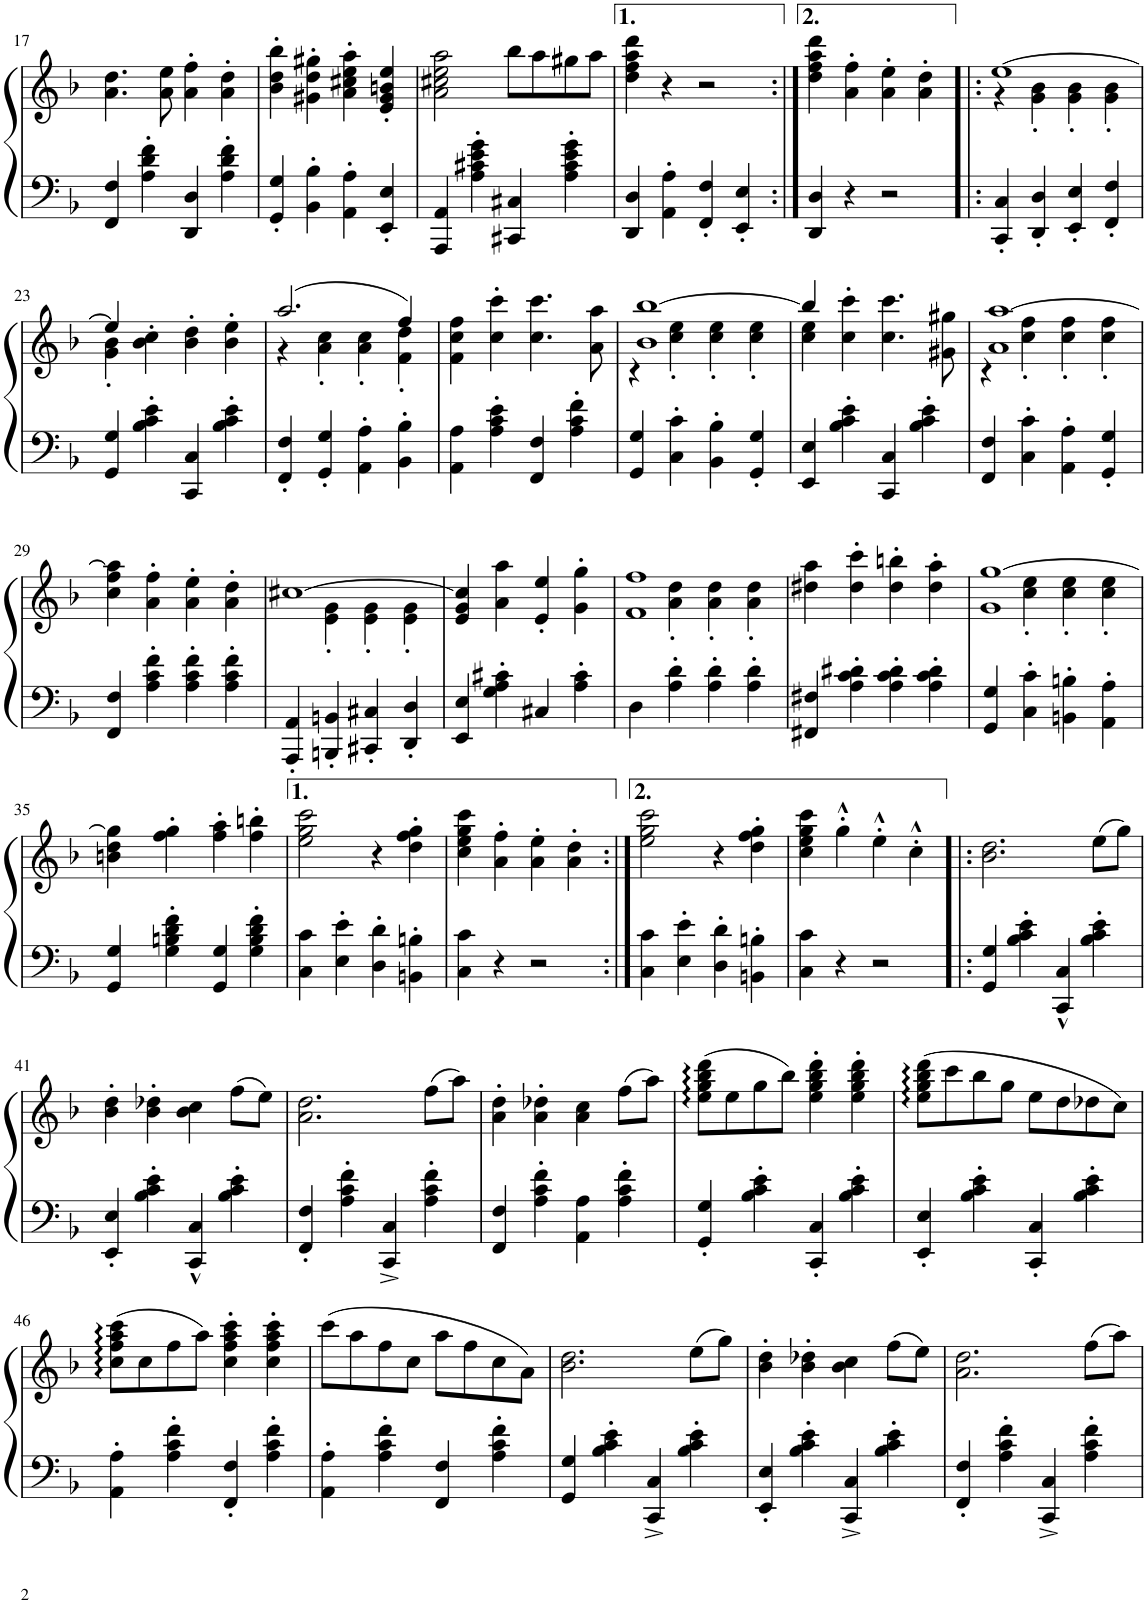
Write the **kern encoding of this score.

**kern	**kern
*part1	*part1
*staff2	*staff1
*I"Piano	*
*I'Pno.	*
!!LO:PB:g=z
*clefF4	*clefG2
*k[b-]	*k[b-]
*M4/4	*M4/4
*met(c)	*met(c)
=17	=17
4FF/ 4F/	4.a\ 4.dd\
4A\' 4d\' 4f\'	.
.	8a\ 8ee\
4DD/ 4D/	4a\' 4ff\'
4A\' 4d\' 4f\'	4a\' 4dd\'
=18	=18
4GG/' 4G/'	4b-\' 4dd\' 4bb-\'
4BB-\' 4B-\'	4g#X\' 4dd\' 4gg#X\'
4AA\' 4A\'	4a\' 4cc#X\' 4ee\' 4aa\'
4EE/' 4E/'	4e/' 4g#/' 4bn/' 4ee/'
=19	=19
4AAA/ 4AA/	2a\ 2cc#X\ 2ee\ 2aa\
4A\' 4c#X\' 4e\' 4g\'	.
4CC#X/ 4C#X/	8bb-\L
.	8aa\
4A\' 4c#\' 4e\' 4g\'	8gg#X\
.	8aa\J
=20	=20
4DD/ 4D/	4dd\ 4ff\ 4aa\ 4ddd\
4AA\' 4A\'	4r
4FF/' 4F/'	2r
4EE/' 4E/'	.
=21:|!	=21:|!
4DD/ 4D/	4dd\ 4ff\ 4aa\ 4ddd\
4r	4a\' 4ff\'
2r	4a\' 4ee\'
.	4a\' 4dd\'
=22!|:	=22!|:
*	*^
4CC/' 4C/'	[1ee	4r
4DD/' 4D/'	.	4g\' 4b-\'
4EE/' 4E/'	.	4g\' 4b-\'
4FF/' 4F/'	.	4g\' 4b-\'
!!LO:LB:g=z	!!
=23	=23	=23
4GG/ 4G/	4g\' 4b-\'	4ee/]
4B-\' 4c\' 4e\'	4b-\' 4cc\'	2.ryy
4CC/ 4C/	4b-\' 4dd\'	.
4B-\' 4c\' 4e\'	4b-\' 4ee\'	.
=24	=24	=24
4FF/' 4F/'	(2.aa/	4r
4GG/' 4G/'	.	4a\' 4cc\'
4AA\' 4A\'	.	4a\' 4cc\'
4BB-\' 4B-\'	4ff/)	4f\' 4dd\'
*	*v	*v
=25	=25
4AA\ 4A\	4f\ 4cc\ 4ff\
4A\' 4c\' 4e\'	4cc\' 4ccc\'
4FF/ 4F/	4.cc\ 4.ccc\
4A\' 4c\' 4f\'	.
.	8a\ 8aa\
=26	=26
*	*^
4GG/ 4G/	1b- [1bb-	4r
4C\' 4c\'	.	4cc\' 4ee\'
4BB-\' 4B-\'	.	4cc\' 4ee\'
4GG/' 4G/'	.	4cc\' 4ee\'
=27	=27	=27
4EE/ 4E/	4cc\ 4ee\	4bb-/]
4B-\' 4c\' 4e\'	4cc\'> 4ccc\'>	2.ryy
4CC/ 4C/	4.cc\ 4.ccc\	.
4B-\' 4c\' 4e\'	.	.
.	8g#X\ 8gg#X\	.
=28	=28	=28
4FF/ 4F/	1a [1aa	4r
4C\' 4c\'	.	4cc\' 4ff\'
4AA\' 4A\'	.	4cc\' 4ff\'
4GG/' 4G/'	.	4cc\' 4ff\'
*	*v	*v
!!LO:LB:g=z
=29	=29
4FF/ 4F/	4cc\ 4ff\ 4aa\]
4A\' 4c\' 4f\'	4a\' 4ff\'
4A\' 4c\' 4f\'	4a\' 4ee\'
4A\' 4c\' 4f\'	4a\' 4dd\'
=30	=30
*	*^
4AAA/' 4AA/'	[1cc#X	4ryy
4BBBn/' 4BBn/'	.	4e\' 4g\'
4CC#X/' 4C#X/'	.	4e\' 4g\'
4DD/' 4D/'	.	4e\' 4g\'
*	*v	*v
=31	=31
4EE/ 4E/	4e/ 4g/ 4cc#/]
4G\' 4A\' 4c#X\'	4a\ 4aa\
4C#X/	4e/' 4ee/'
4A\' 4c#\'	4g\' 4gg\'
=32	=32
*	*^
4D\	1f 1ff	4ryy
4A\' 4d\'	.	4a\' 4dd\'
4A\' 4d\'	.	4a\' 4dd\'
4A\' 4d\'	.	4a\' 4dd\'
*	*v	*v
=33	=33
4FF#X/ 4F#X/	4dd#X\ 4aa\
4A\' 4c\' 4d#X\'	4dd#\' 4ccc\'
4A\' 4c\' 4d#\'	4dd#\' 4bbn\'
4A\' 4c\' 4d#\'	4dd#\' 4aa\'
=34	=34
*	*^
4GG/ 4G/	1g [1gg	4ryy
4C\' 4c\'	.	4cc\' 4ee\'
4BBn\' 4Bn\'	.	4cc\' 4ee\'
4AA\' 4A\'	.	4cc\' 4ee\'
*	*v	*v
!!LO:LB:g=z
=35	=35
4GG/ 4G/	4bn\ 4dd\ 4gg\]
4G\' 4Bn\' 4d\' 4f\'	4ff\' 4gg\'
4GG/ 4G/	4ff\' 4aa\'
4G\' 4B\' 4d\' 4f\'	4ff\' 4bbn\'
=36	=36
4C\ 4c\	2ee\ 2gg\ 2ccc\
4E\' 4e\'	.
4D\' 4d\'	4r
4BBn\' 4Bn\'	4dd\' 4ff\' 4gg\'
=37	=37
4C\ 4c\	4cc\ 4ee\ 4gg\ 4ccc\
4r	4a\' 4ff\'
2r	4a\' 4ee\'
.	4a\' 4dd\'
=38:|!	=38:|!
4C\ 4c\	2ee\ 2gg\ 2ccc\
4E\' 4e\'	.
4D\' 4d\'	4r
4BBn\' 4Bn\'	4dd\' 4ff\' 4gg\'
=39	=39
4C\ 4c\	4cc\ 4ee\ 4gg\ 4ccc\
4r	4gg'^^\
2r	4ee'^^\
.	4cc'^^\
=40!|:	=40!|:
4GG/ 4G/	2.b-\ 2.dd\
4B-\' 4c\' 4e\'	.
4CC/^^ 4C/^^	.
4B-\' 4c\' 4e\'	(8ee\L
.	8gg\J)
!!LO:LB:g=z
=41	=41
4EE/' 4E/'	4b-\' 4dd\'
4B-\' 4c\' 4e\'	4b-\' 4dd-X\'
4CC/^^ 4C/^^	4b-\ 4cc\
4B-\' 4c\' 4e\'	(8ff\L
.	8ee\J)
=42	=42
4FF/' 4F/'	2.a\ 2.dd\
4A\' 4c\' 4f\'	.
4CC/^ 4C/^	.
4A\' 4c\' 4f\'	(8ff\L
.	8aa\J)
=43	=43
4FF/ 4F/	4a\' 4dd\'
4A\' 4c\' 4f\'	4a\' 4dd-X\'
4AA\ 4A\	4a\ 4cc\
4A\' 4c\' 4f\'	(8ff\L
.	8aa\J)
=44	=44
4GG/' 4G/'	(8ee\ 8gg\ 8bb-\ 8ddd\L
.	8ee\
4B-\' 4c\' 4e\'	8gg\
.	8bb-\J)
4CC/' 4C/'	4ee\' 4gg\' 4bb-\' 4ddd\'
4B-\' 4c\' 4e\'	4ee\' 4gg\' 4bb-\' 4ddd\'
=45	=45
4EE/' 4E/'	(8ee\ 8gg\ 8bb-\ 8ddd\L
.	8ccc\
4B-\' 4c\' 4e\'	8bb-\
.	8gg\J
4CC/' 4C/'	8ee\L
.	8dd\
4B-\' 4c\' 4e\'	8dd-X\
.	8cc\J)
!!LO:LB:g=z
=46	=46
4AA\' 4A\'	(8cc\ 8ff\ 8aa\ 8ccc\L
.	8cc\
4A\' 4c\' 4f\'	8ff\
.	8aa\J)
4FF/' 4F/'	4cc\' 4ff\' 4aa\' 4ccc\'
4A\' 4c\' 4f\'	4cc\' 4ff\' 4aa\' 4ccc\'
=47	=47
4AA\' 4A\'	(8ccc\L
.	8aa\
4A\' 4c\' 4f\'	8ff\
.	8cc\J
4FF/ 4F/	8aa\L
.	8ff\
4A\' 4c\' 4f\'	8cc\
.	8a\J)
=48	=48
4GG/ 4G/	2.b-\ 2.dd\
4B-\' 4c\' 4e\'	.
4CC/^ 4C/^	.
4B-\' 4c\' 4e\'	(8ee\L
.	8gg\J)
=49	=49
4EE/' 4E/'	4b-\' 4dd\'
4B-\' 4c\' 4e\'	4b-\' 4dd-X\'
4CC/^ 4C/^	4b-\ 4cc\
4B-\' 4c\' 4e\'	(8ff\L
.	8ee\J)
=50	=50
4FF/' 4F/'	2.a\ 2.dd\
4A\' 4c\' 4f\'	.
4CC/^ 4C/^	.
4A\' 4c\' 4f\'	(8ff\L
.	8aa\J)
=	=
*-	*-
